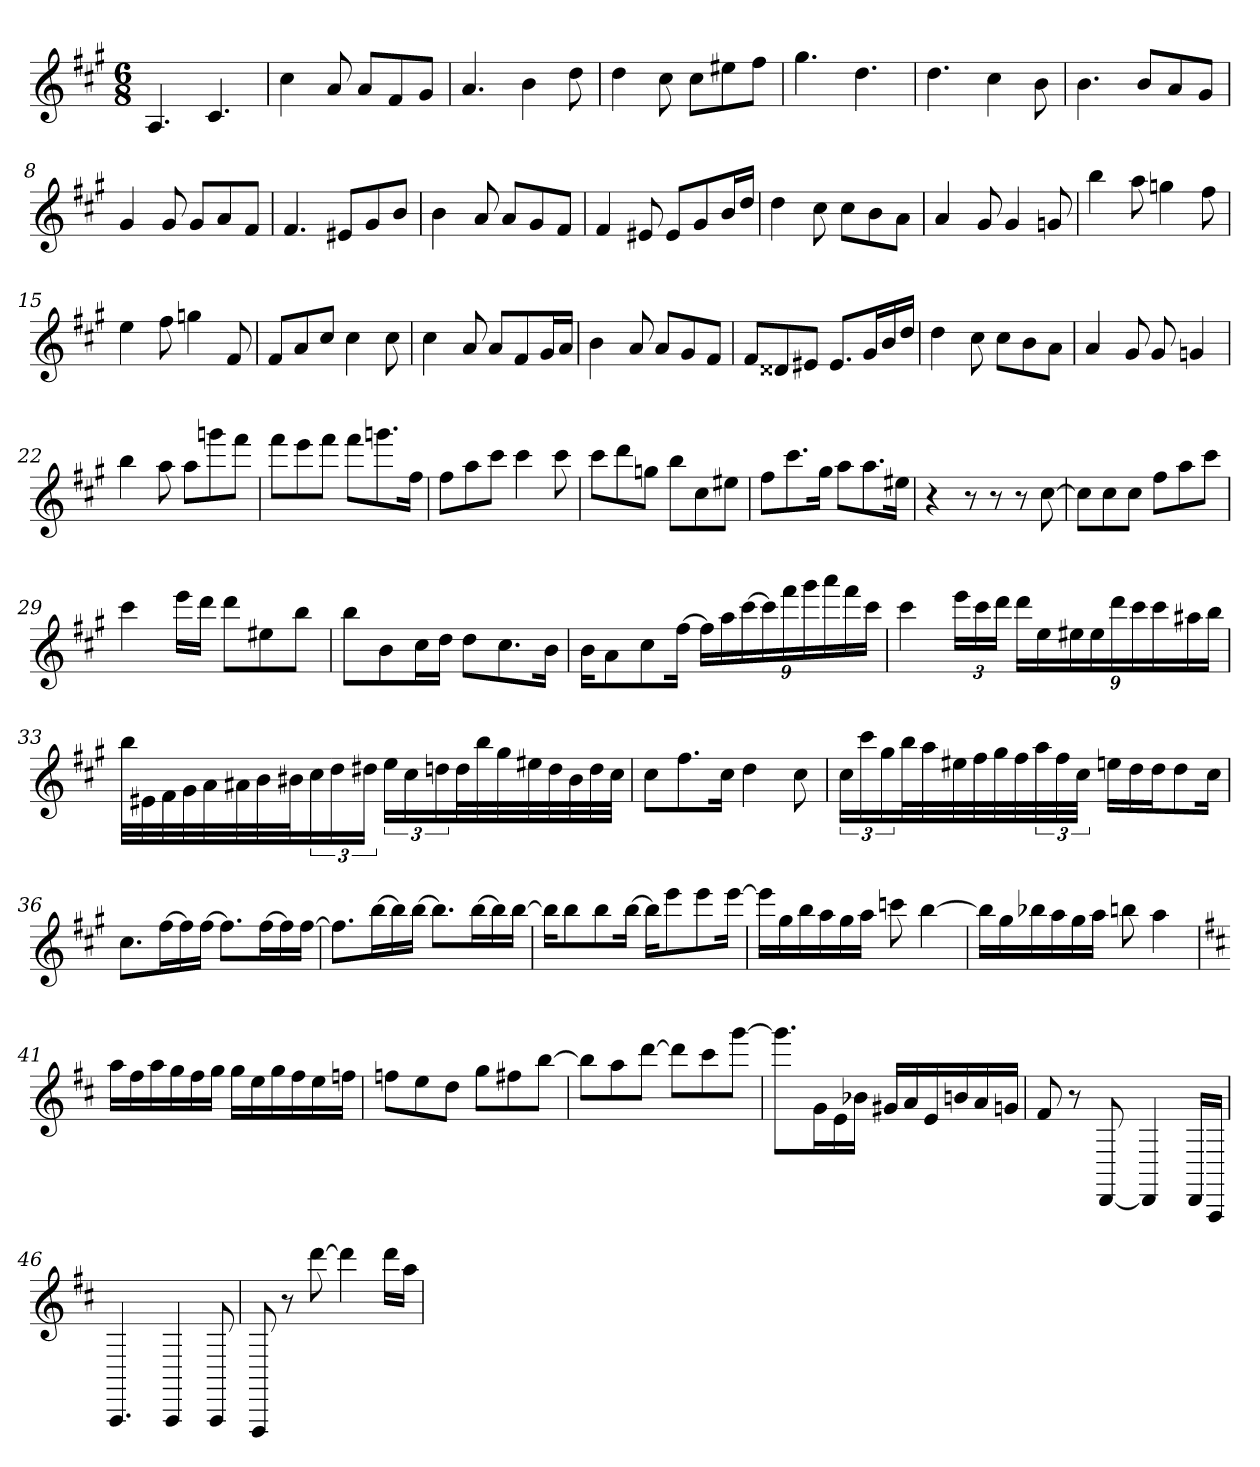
**kern
*part1
*staff1
*clefG2
*k[f#c#g#]
*f#:
*M6/8
*MM46
=1
4.A
4.c#
=2
4cc#
8a
8a/L
8f#/
8g#/J
=3
4.a
4b
8dd
=4
4dd
8cc#
8cc#\L
8ee#X\
8ff#\J
=5
4.gg#
4.dd
=6
4.dd
4cc#
8b
=7
4.b
8b/L
8a/
8g#/J
=8
4g#
8g#
8g#/L
8a/
8f#/J
=9
4.f#
8e#X/L
8g#/
8b/J
=10
4b
8a
8a/L
8g#/
8f#/J
=11
4f#
8e#X
8e#/L
8g#/
16b/L
16dd/JJ
=12
4dd
8cc#
8cc#\L
8b\
8a\J
=13
4a
8g#
4g#
8gn
=14
4bb
8aa
4ggn
8ff#
=15
4ee
8ff#
4ggn
8f#
=16
8f#/L
8a/
8cc#/J
4cc#
8cc#
=17
4cc#
8a
8a/L
8f#/
16g#/L
16a/JJ
=18
4b
8a
8a/L
8g#/
8f#/J
=19
8f#/L
8d##X/
8e#X/J
8.e#/L
16g#/L
16b/
16dd/JJ
=20
4dd
8cc#
8cc#\L
8b\
8a\J
=21
4a
8g#
8g#
4gn
=22
4bb
8aa
8aa\L
8gggn\
8fff#\J
=23
8fff#\L
8eee\
8fff#\J
8fff#\L
8.gggn\
16ff#\Jk
=24
8ff#\L
8aa\
8ccc#\J
4ccc#
8ccc#
=25
8ccc#\L
8ddd\
8ggn\J
8bb\L
8cc#\
8ee#X\J
=26
8ff#\L
8.ccc#\
16gg#\Jk
8aa\L
8.aa\
16ee#X\Jk
=27
4r
8r
8r
8r
[8cc#
=28
8cc#\L]
8cc#\
8cc#\J
8ff#\L
8aa\
8ccc#\J
=29
4ccc#
16eee\LL
16ddd\JJ
8ddd\L
8ee#X\
8bb\J
=30
8bb\L
8b\
16cc#\L
16dd\JJ
8dd\L
8.cc#\
16b\Jk
=31
16b\KL
8a\
8cc#\
[16ff#\Jk
24ff#\LL]
24aa\
[24ccc#\
24ccc#\]
24fff#\
24ggg#\
24aaa\
24fff#\
24ccc#\JJ
=32
4ccc#
24eee\LL
24ccc#\
24ddd\JJ
24ddd\LL
24ee\
24ee#X\
24ee#\
24ddd\
24ccc#\
24ccc#\
24aa#X\
24bb\JJ
=33
32bb\LLL
32e#X\
32f#\
32g#\
32a\
32a#X\
32b\
32b#X\J
24cc#\
24dd\
24dd#X\JJ
24ee\LL
24cc#\
24ddn\
32dd\L
32bb\
32gg#\
32ee#X\
32dd\
32b#\
32dd\
32cc#\JJJ
=34
8cc#\L
8.ff#\
16cc#\Jk
4dd
8cc#
=35
24cc#\LL
24ccc#\
24gg#\
32bb\L
32aa\
32ee#X\
32ff#\
32gg#\
32ff#\
48aa\
48ff#\
48cc#\JJJ
16een\LL
16dd\
16dd\J
8dd\
16cc#\Jk
=36
8.cc#\L
[16ff#\L
16ff#\]
[16ff#\JJ
8.ff#\L]
[16ff#\L
16ff#\]
[16ff#\JJ
=37
8.ff#\L]
[16bb\L
16bb\]
[16bb\JJ
8.bb\L]
[16bb\L
16bb\]
[16bb\JJ
=38
16bb\KL]
8bb\
8bb\
[16bb\Jk
16bb\KL]
8eee\
8eee\
[16eee\Jk
=39
16eee\LL]
16gg#\
16bb\
16aa\
16gg#\
16aa\JJ
8cccn
[4bb
=40
16bb\LL]
16gg#\
16bb-X\
16aa\
16gg#\
16aa\JJ
8bbn
4aa
=41
*k[f#c#]
16aa\LL
16ff#\
16aa\
16gg\
16ff#\
16gg\JJ
16gg\LL
16ee\
16gg\
16ff#\
16ee\
16ffn\JJ
=42
8ffn\L
8ee\
8dd\J
8gg\L
8ff#X\
[8bb\J
=43
8bb\L]
8aa\
[8ddd\J
8ddd\L]
8ccc#\
[8ggg\J
=44
8.ggg\L]
16g\L
16e\
16b-X\JJ
16g#X/LL
16a/
16e/
16bn/
16a/
16gn/JJ
=45
8f#
8r
[8DD
4DD]
16DD/LL
16AAA/JJ
=46
4.AAA
4AAA
8AAA
=47
8FFF#
8r
[8ddd
4ddd]
16ddd\LL
16aa\JJ
=
*-
